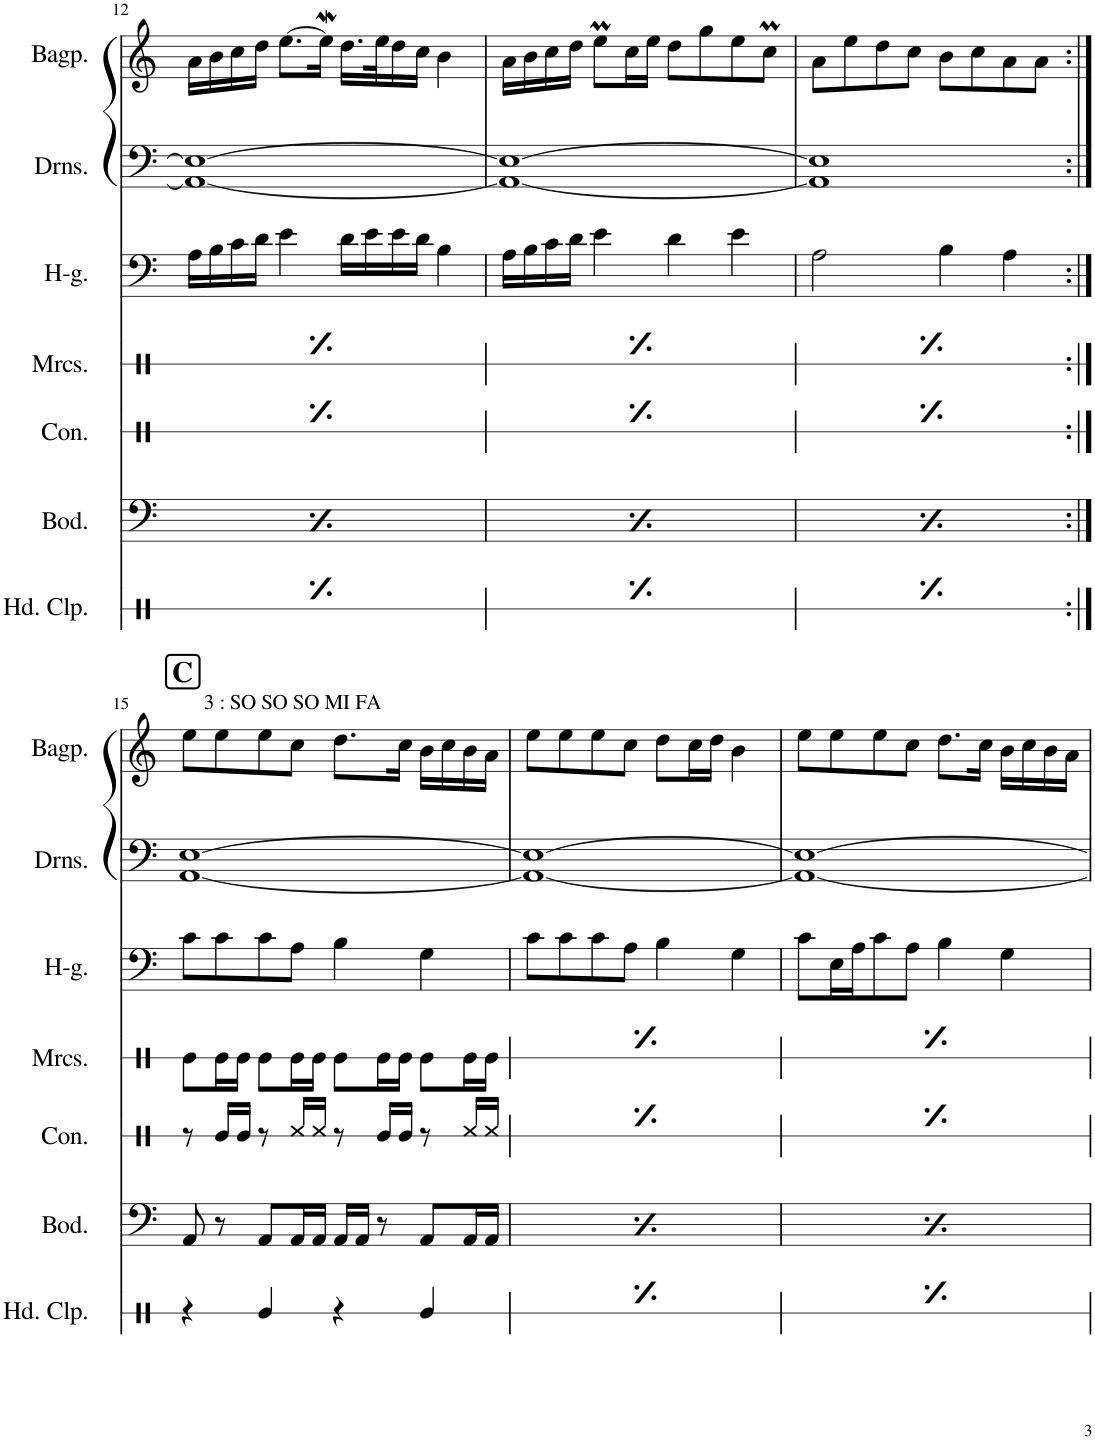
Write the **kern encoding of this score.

**kern	**kern	**kern	**kern	**kern	**kern	**kern
*part7	*part6	*part5	*part4	*part3	*part2	*part1
*staff7	*staff6	*staff5	*staff4	*staff3	*staff2	*staff1
*I"Hand Clap	*I"Bodhrán	*I"Congas	*I"Maracas	*I"Hurdy-gurdy	*I"Drones	*I"Bagpipe
*I'Hd. Clp.	*I'Bod.	*I'Con.	*I'Mrcs.	*I'H-g.	*I'Drns.	*I'Bagp.
!!LO:PB:g=z
*clefX	*clefF4	*clefX	*clefX	*clefF4	*clefF4	*clefG2
*k[]	*k[]	*k[]	*k[]	*k[]	*k[]	*k[]
*M4/4	*M4/4	*M4/4	*M4/4	*M4/4	*M4/4	*M4/4
=12	=12	=12	=12	=12	=12	=12
4r	8AA/	8r	8Re\L	16A\LL	1AA_ 1E_	16a\LL
.	.	.	.	16B\	.	16b\
.	8r	16Re/LL	16Re\L	16c\	.	16cc\
.	.	16Re/JJ	16Re\JJ	16d\JJ	.	16dd\JJ
4Re/	8AA/L	8r	8Re\L	4e\	.	[8.ee\L
.	16AA/L	16Rf/LL	16Re\L	.	.	.
.	16AA/JJ	16Rf/JJ	16Re\JJ	.	.	16eeW\Jk]
4r	16AA/LL	8r	8Re\L	16d\LL	.	16.dd\LL
.	16AA/JJ	.	.	16e\	.	.
.	.	.	.	.	.	32ee\K
.	8r	16Re/LL	16Re\L	16e\	.	16dd\
.	.	16Re/JJ	16Re\JJ	16d\JJ	.	16cc\JJ
4Re/	8AA/L	8r	8Re\L	4B\	.	4b\
.	16AA/L	16Rf/LL	16Re\L	.	.	.
.	16AA/JJ	16Rf/JJ	16Re\JJ	.	.	.
=13	=13	=13	=13	=13	=13	=13
4r	8AA/	8r	8Re\L	16A\LL	1AA_ 1E_	16a\LL
.	.	.	.	16B\	.	16b\
.	8r	16Re/LL	16Re\L	16c\	.	16cc\
.	.	16Re/JJ	16Re\JJ	16d\JJ	.	16dd\JJ
4Re/	8AA/L	8r	8Re\L	4e\	.	8eem\L
.	16AA/L	16Rf/LL	16Re\L	.	.	16cc\L
.	16AA/JJ	16Rf/JJ	16Re\JJ	.	.	16ee\JJ
4r	16AA/LL	8r	8Re\L	4d\	.	8dd\L
.	16AA/JJ	.	.	.	.	.
.	8r	16Re/LL	16Re\L	.	.	8gg\
.	.	16Re/JJ	16Re\JJ	.	.	.
4Re/	8AA/L	8r	8Re\L	4e\	.	8ee\
.	16AA/L	16Rf/LL	16Re\L	.	.	8ccM\J
.	16AA/JJ	16Rf/JJ	16Re\JJ	.	.	.
=14	=14	=14	=14	=14	=14	=14
4r	8AA/	8r	8Re\L	2A\	1AA] 1E]	8a\L
.	8r	16Re/LL	16Re\L	.	.	8ee\
.	.	16Re/JJ	16Re\JJ	.	.	.
4Re/	8AA/L	8r	8Re\L	.	.	8dd\
.	16AA/L	16Rf/LL	16Re\L	.	.	8cc\J
.	16AA/JJ	16Rf/JJ	16Re\JJ	.	.	.
4r	16AA/LL	8r	8Re\L	4B\	.	8b\L
.	16AA/JJ	.	.	.	.	.
.	8r	16Re/LL	16Re\L	.	.	8cc\
.	.	16Re/JJ	16Re\JJ	.	.	.
4Re/	8AA/L	8r	8Re\L	4A\	.	8a\
.	16AA/L	16Rf/LL	16Re\L	.	.	8a\J
.	16AA/JJ	16Rf/JJ	16Re\JJ	.	.	.
!!LO:LB:g=z
!!LO:REH:place=s1:a:B:cj:fs=14:t=C
=15:|!	=15:|!	=15:|!	=15:|!	=15:|!	=15:|!	=15:|!
!	!	!	!	!	!	!LO:TX:a:t=3 &colon; SO SO SO MI FA
4r	8AA/	8r	8Re\L	8c\L	[1AA [1E	8ee\L
.	8r	16Re/LL	16Re\L	8c\	.	8ee\
.	.	16Re/JJ	16Re\JJ	.	.	.
4Re/	8AA/L	8r	8Re\L	8c\	.	8ee\
.	16AA/L	16Rf/LL	16Re\L	8A\J	.	8cc\J
.	16AA/JJ	16Rf/JJ	16Re\JJ	.	.	.
4r	16AA/LL	8r	8Re\L	4B\	.	8.dd\L
.	16AA/JJ	.	.	.	.	.
.	8r	16Re/LL	16Re\L	.	.	.
.	.	16Re/JJ	16Re\JJ	.	.	16cc\Jk
4Re/	8AA/L	8r	8Re\L	4G\	.	16b\LL
.	.	.	.	.	.	16cc\
.	16AA/L	16Rf/LL	16Re\L	.	.	16b\
.	16AA/JJ	16Rf/JJ	16Re\JJ	.	.	16a\JJ
=16	=16	=16	=16	=16	=16	=16
4r	8AA/	8r	8Re\L	8c\L	1AA_ 1E_	8ee\L
.	8r	16Re/LL	16Re\L	8c\	.	8ee\
.	.	16Re/JJ	16Re\JJ	.	.	.
4Re/	8AA/L	8r	8Re\L	8c\	.	8ee\
.	16AA/L	16Rf/LL	16Re\L	8A\J	.	8cc\J
.	16AA/JJ	16Rf/JJ	16Re\JJ	.	.	.
4r	16AA/LL	8r	8Re\L	4B\	.	8dd\L
.	16AA/JJ	.	.	.	.	.
.	8r	16Re/LL	16Re\L	.	.	16cc\L
.	.	16Re/JJ	16Re\JJ	.	.	16dd\JJ
4Re/	8AA/L	8r	8Re\L	4G\	.	4b\
.	16AA/L	16Rf/LL	16Re\L	.	.	.
.	16AA/JJ	16Rf/JJ	16Re\JJ	.	.	.
=17	=17	=17	=17	=17	=17	=17
4r	8AA/	8r	8Re\L	8c\L	1AA_ 1E_	8ee\L
.	8r	16Re/LL	16Re\L	16E\L	.	8ee\
.	.	16Re/JJ	16Re\JJ	16A\J	.	.
4Re/	8AA/L	8r	8Re\L	8c\	.	8ee\
.	16AA/L	16Rf/LL	16Re\L	8A\J	.	8cc\J
.	16AA/JJ	16Rf/JJ	16Re\JJ	.	.	.
4r	16AA/LL	8r	8Re\L	4B\	.	8.dd\L
.	16AA/JJ	.	.	.	.	.
.	8r	16Re/LL	16Re\L	.	.	.
.	.	16Re/JJ	16Re\JJ	.	.	16cc\Jk
4Re/	8AA/L	8r	8Re\L	4G\	.	16b\LL
.	.	.	.	.	.	16cc\
.	16AA/L	16Rf/LL	16Re\L	.	.	16b\
.	16AA/JJ	16Rf/JJ	16Re\JJ	.	.	16a\JJ
=	=	=	=	=	=	=
*-	*-	*-	*-	*-	*-	*-
